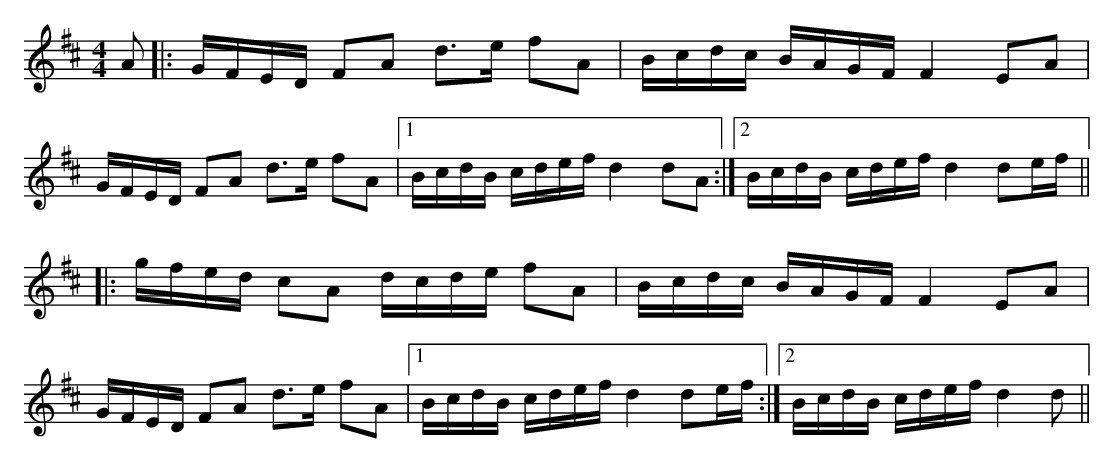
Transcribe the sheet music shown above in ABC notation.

X:1
M:4/4
K:D
A|:G/F/E/D/ FA d>e fA|B/c/d/c/ B/A/G/F/ F2EA|
G/F/E/D/ FA d>e fA|1 B/c/d/B/ c/d/e/f/ d2dA:|2 B/c/d/B/ c/d/e/f/ d2de/f/||
|:g/f/e/d/ cA d/c/d/e/ fA|B/c/d/c/ B/A/G/F/ F2EA|
G/F/E/D/ FA d>e fA|1 B/c/d/B/ c/d/e/f/ d2de/f/:|2 B/c/d/B/ c/d/e/f/ d2d||
